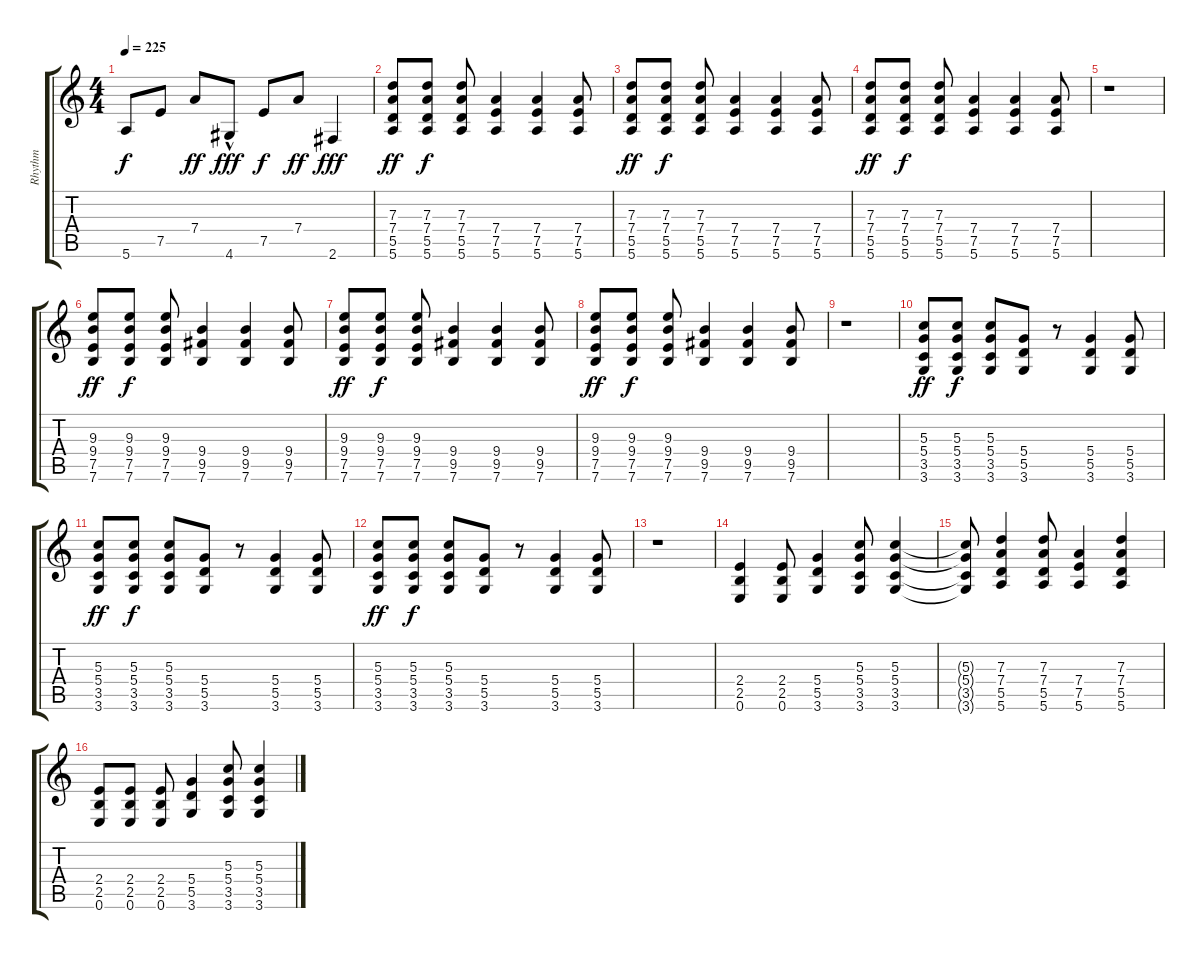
\track ("Rhythm" "Rhythm") {instrument overdrivenguitar}
\staff {score tabs}
\tuning (E4 B3 G3 D3 A2 E2) {hide}
\ts (4 4)
\tempo 225
\clef g2
\ks c
5.6.8{dy f} 7.5.8 7.4.8{dy ff} 4.6{hac}.8{dy fff} 7.5.8{dy f} 7.4.8{dy ff} 2.6.4{dy fff} |
(7.3 7.4 5.5 5.6).8{dy ff} (7.3 7.4 5.5 5.6).8{dy f} (7.3 7.4 5.5 5.6).8 (7.4 7.5 5.6).4 (7.4 7.5 5.6).4 (7.4 7.5 5.6).8 |
(7.3 7.4 5.5 5.6).8{dy ff} (7.3 7.4 5.5 5.6).8{dy f} (7.3 7.4 5.5 5.6).8 (7.4 7.5 5.6).4 (7.4 7.5 5.6).4 (7.4 7.5 5.6).8 |
(7.3 7.4 5.5 5.6).8{dy ff} (7.3 7.4 5.5 5.6).8{dy f} (7.3 7.4 5.5 5.6).8 (7.4 7.5 5.6).4 (7.4 7.5 5.6).4 (7.4 7.5 5.6).8 |
r.1 |
(9.3 9.4 7.5 7.6).8{dy ff} (9.3 9.4 7.5 7.6).8{dy f} (9.3 9.4 7.5 7.6).8 (9.4 9.5 7.6).4 (9.4 9.5 7.6).4 (9.4 9.5 7.6).8 |
(9.3 9.4 7.5 7.6).8{dy ff} (9.3 9.4 7.5 7.6).8{dy f} (9.3 9.4 7.5 7.6).8 (9.4 9.5 7.6).4 (9.4 9.5 7.6).4 (9.4 9.5 7.6).8 |
(9.3 9.4 7.5 7.6).8{dy ff} (9.3 9.4 7.5 7.6).8{dy f} (9.3 9.4 7.5 7.6).8 (9.4 9.5 7.6).4 (9.4 9.5 7.6).4 (9.4 9.5 7.6).8 |
r.1 |
(5.3 5.4 3.5 3.6).8{dy ff} (5.3 5.4 3.5 3.6).8{dy f} (5.3 5.4 3.5 3.6).8 (5.4 5.5 3.6).8 r.8 (5.4 5.5 3.6).4 (5.4 5.5 3.6).8 |
(5.3 5.4 3.5 3.6).8{dy ff} (5.3 5.4 3.5 3.6).8{dy f} (5.3 5.4 3.5 3.6).8 (5.4 5.5 3.6).8 r.8 (5.4 5.5 3.6).4 (5.4 5.5 3.6).8 |
(5.3 5.4 3.5 3.6).8{dy ff} (5.3 5.4 3.5 3.6).8{dy f} (5.3 5.4 3.5 3.6).8 (5.4 5.5 3.6).8 r.8 (5.4 5.5 3.6).4 (5.4 5.5 3.6).8 |
r.1 |
(2.4 2.5 0.6).4 (2.4 2.5 0.6).8 (5.4 5.5 3.6).4 (5.3 5.4 3.5 3.6).8 (5.3 5.4 3.5 3.6).4 |
(5.3{t} 5.4{t} 3.5{t} 3.6{t}).8 (7.3 7.4 5.5 5.6).4 (7.3 7.4 5.5 5.6).8 (7.4 7.5 5.6).4 (7.3 7.4 5.5 5.6).4 |
(2.4 2.5 0.6).8 (2.4 2.5 0.6).8 (2.4 2.5 0.6).8 (5.4 5.5 3.6).4 (5.3 5.4 3.5 3.6).8 (5.3 5.4 3.5 3.6).4
